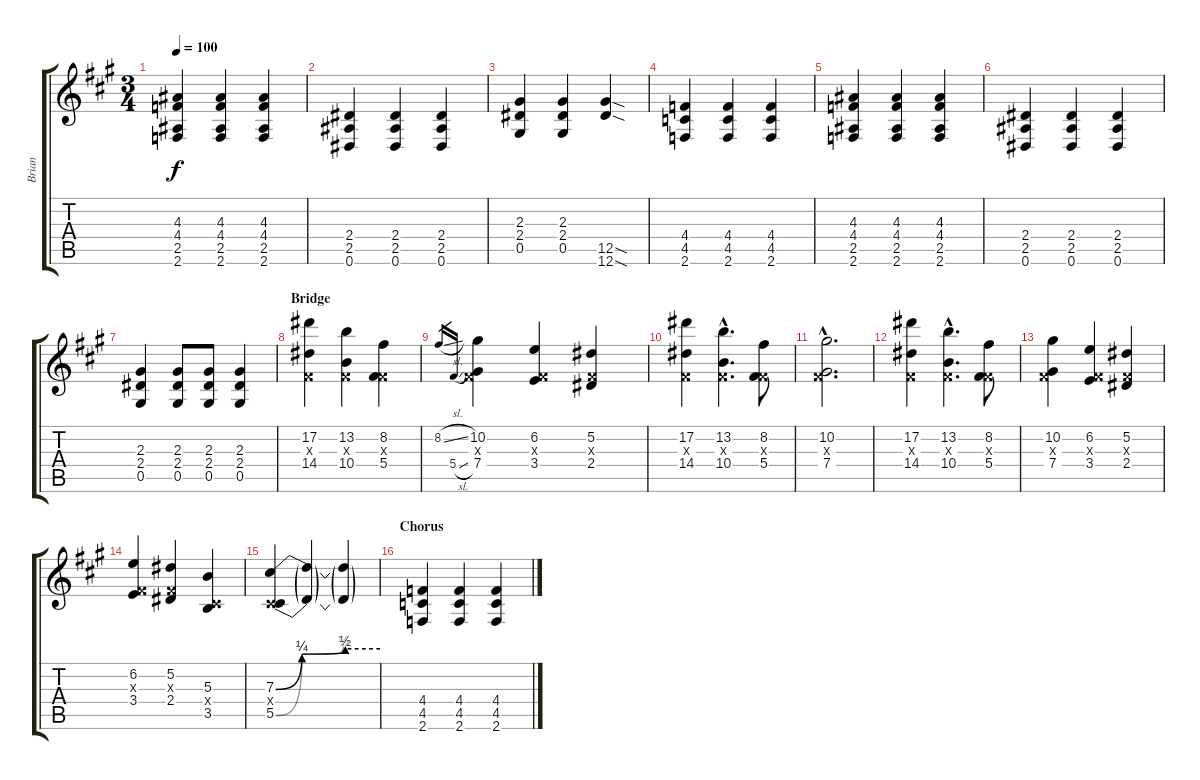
\track ("Brian" "Brian") {instrument distortionguitar}
\staff {score tabs}
\tuning (Eb4 Bb3 Gb3 Db3 Ab2 Eb2) {hide}
\ts (3 4)
\tempo 100
\clef g2
\ks a
(4.3 4.4 2.5 2.6).4{dy f} (4.3 4.4 2.5 2.6).4 (4.3 4.4 2.5 2.6).4 |
(2.4 2.5 0.6).4 (2.4 2.5 0.6).4 (2.4 2.5 0.6).4 |
(2.3 2.4 0.5).4 (2.3 2.4 0.5).4 (12.5{sod} 12.6{sod}).4 |
(4.4 4.5 2.6).4 (4.4 4.5 2.6).4 (4.4 4.5 2.6).4 |
(4.3 4.4 2.5 2.6).4 (4.3 4.4 2.5 2.6).4 (4.3 4.4 2.5 2.6).4 |
(2.4 2.5 0.6).4 (2.4 2.5 0.6).4 (2.4 2.5 0.6).4 |
(2.3 2.4 0.5).4 (2.3 2.4 0.5).8 (2.3 2.4 0.5).8 (2.3 2.4 0.5).4 |
\section ("" "Bridge")
(17.2 0.3{x} 14.4).4 (13.2 0.3{x} 10.4).4 (8.2 0.3{x} 5.4).4 |
8.2{sl}.16{gr} 5.4{sl}.16{gr} (10.2 0.3{x} 7.4).4 (6.2 0.3{x} 3.4).4 (5.2 0.3{x} 2.4).4 |
(17.2 0.3{x} 14.4).4 (13.2{hac} 0.3{hac x} 10.4{hac}).4{d} (8.2 0.3{x} 5.4).8 |
(10.2{hac} 0.3{hac x} 7.4{hac}).2{d} |
(17.2 0.3{x} 14.4).4 (13.2{hac} 0.3{hac x} 10.4{hac}).4{d} (8.2 0.3{x} 5.4).8 |
(10.2 0.3{x} 7.4).4 (6.2 0.3{x} 3.4).4 (5.2 0.3{x} 2.4).4 |
(6.2 0.3{x} 3.4).4 (5.2 0.3{x} 2.4).4 (5.3 0.4{x} 3.5).4 |
(7.3{be (custom 0 0 15 1 40 2 60 2)} 0.4{x} 5.5{be (custom 0 0 15 1 39 2 60 2)}).4 (7.3{t} 5.5{t}).4 (7.3{t} 5.5{t}).4 |
\section ("" "Chorus")
(4.4 4.5 2.6).4 (4.4 4.5 2.6).4 (4.4 4.5 2.6).4
